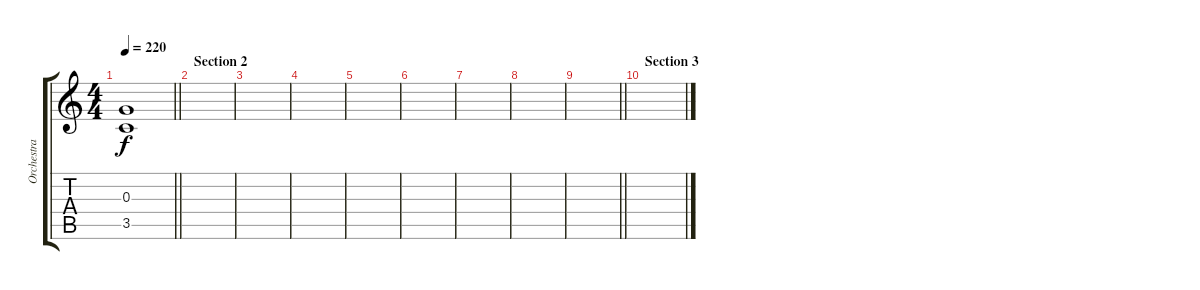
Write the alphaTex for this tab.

\track ("Orchestra Bass" "Orchestra ") {instrument contrabass}
\staff {score tabs}
\tuning (E4 B3 G3 D3 A2 E2) {hide}
\ts (4 4)
\tempo 220
\clef g2
\barLineRight lightlight
\ks c
(0.3 3.5).1{dy f} |
\section ("" "Section 2")
|
|
|
|
|
|
|
\barLineRight lightlight
|
\section ("" "Section 3")
